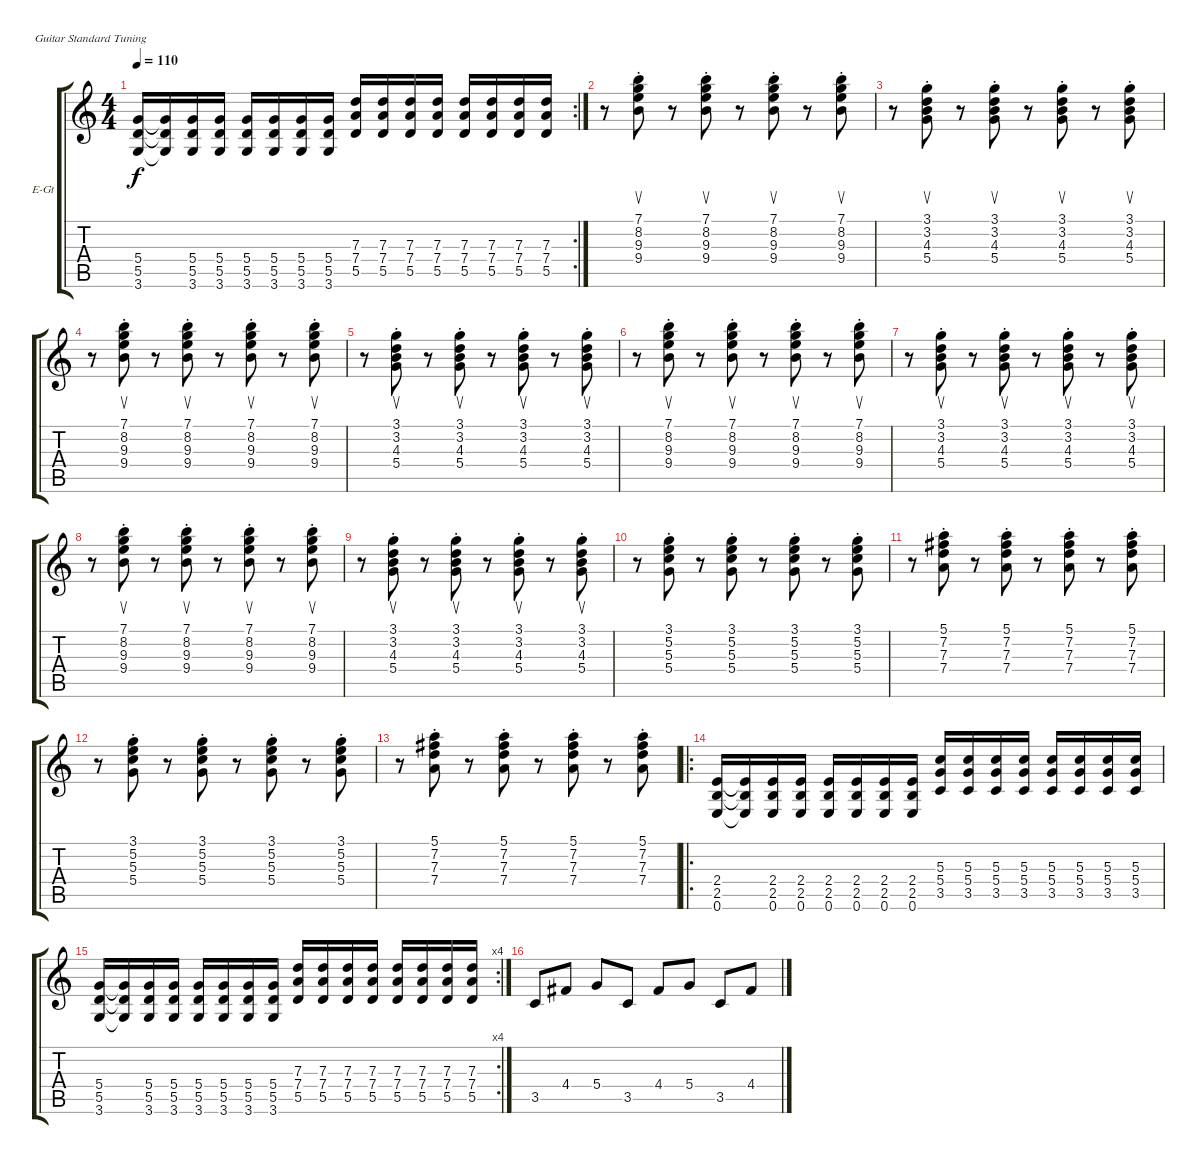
\defaultSystemsLayout 4
\bracketExtendMode groupsimilarinstruments
\firstSystemTrackNameOrientation horizontal
\otherSystemsTrackNameOrientation horizontal
\track ("Иван Алексеев(Noize MC)" "E-Gt") {instrument electricguitarclean}
\staff {score tabs}
\tuning (E4 B3 G3 D3 A2 E2)
\rc 2
\ts (4 4)
\tempo 110
\clef g2
\ks c
(5.4 5.5 3.6).16{dy f} (5.4{t} 5.5{t} 3.6{t}).16 (5.4 5.5 3.6).16 (5.4 5.5 3.6).16 (5.4 5.5 3.6).16 (5.4 5.5 3.6).16 (5.4 5.5 3.6).16 (5.4 5.5 3.6).16 (7.3 7.4 5.5).16 (7.3 7.4 5.5).16 (7.3 7.4 5.5).16 (7.3 7.4 5.5).16 (7.3 7.4 5.5).16 (7.3 7.4 5.5).16 (7.3 7.4 5.5).16 (7.3 7.4 5.5).16 |
r.8 (7.1 8.2 9.3{st} 9.4).8{su} r.8 (7.1 8.2 9.3{st} 9.4).8{su} r.8 (7.1 8.2 9.3{st} 9.4).8{su} r.8 (7.1 8.2 9.3{st} 9.4).8{su} |
r.8 (3.1 3.2 4.3{st} 5.4).8{su} r.8 (3.1 3.2 4.3{st} 5.4).8{su} r.8 (3.1 3.2 4.3{st} 5.4).8{su} r.8 (3.1 3.2 4.3{st} 5.4).8{su} |
r.8 (7.1 8.2 9.3{st} 9.4).8{su} r.8 (7.1 8.2 9.3{st} 9.4).8{su} r.8 (7.1 8.2 9.3{st} 9.4).8{su} r.8 (7.1 8.2 9.3{st} 9.4).8{su} |
r.8 (3.1 3.2 4.3{st} 5.4).8{su} r.8 (3.1 3.2 4.3{st} 5.4).8{su} r.8 (3.1 3.2 4.3{st} 5.4).8{su} r.8 (3.1 3.2 4.3{st} 5.4).8{su} |
r.8 (7.1 8.2 9.3{st} 9.4).8{su} r.8 (7.1 8.2 9.3{st} 9.4).8{su} r.8 (7.1 8.2 9.3{st} 9.4).8{su} r.8 (7.1 8.2 9.3{st} 9.4).8{su} |
r.8 (3.1 3.2 4.3{st} 5.4).8{su} r.8 (3.1 3.2 4.3{st} 5.4).8{su} r.8 (3.1 3.2 4.3{st} 5.4).8{su} r.8 (3.1 3.2 4.3{st} 5.4).8{su} |
r.8 (7.1 8.2 9.3{st} 9.4).8{su} r.8 (7.1 8.2 9.3{st} 9.4).8{su} r.8 (7.1 8.2 9.3{st} 9.4).8{su} r.8 (7.1 8.2 9.3{st} 9.4).8{su} |
r.8 (3.1 3.2 4.3{st} 5.4).8{su} r.8 (3.1 3.2 4.3{st} 5.4).8{su} r.8 (3.1 3.2 4.3{st} 5.4).8{su} r.8 (3.1 3.2 4.3{st} 5.4).8{su} |
r.8 (3.1 5.2{st} 5.3 5.4).8 r.8 (3.1 5.2{st} 5.3 5.4).8 r.8 (3.1 5.2{st} 5.3 5.4).8 r.8 (3.1 5.2{st} 5.3 5.4).8 |
r.8 (5.1 7.2{st} 7.3 7.4).8 r.8 (5.1 7.2{st} 7.3 7.4).8 r.8 (5.1 7.2{st} 7.3 7.4).8 r.8 (5.1 7.2{st} 7.3 7.4).8 |
r.8 (3.1 5.2{st} 5.3 5.4).8 r.8 (3.1 5.2{st} 5.3 5.4).8 r.8 (3.1 5.2{st} 5.3 5.4).8 r.8 (3.1 5.2{st} 5.3 5.4).8 |
r.8 (5.1 7.2{st} 7.3 7.4).8 r.8 (5.1 7.2{st} 7.3 7.4).8 r.8 (5.1 7.2{st} 7.3 7.4).8 r.8 (5.1 7.2{st} 7.3 7.4).8 |
\ro
(2.4 2.5 0.6).16 (2.4{t} 2.5{t} 0.6{t}).16 (2.4 2.5 0.6).16 (2.4 2.5 0.6).16 (2.4 2.5 0.6).16 (2.4 2.5 0.6).16 (2.4 2.5 0.6).16 (2.4 2.5 0.6).16 (5.3 5.4 3.5).16 (5.3 5.4 3.5).16 (5.3 5.4 3.5).16 (5.3 5.4 3.5).16 (5.3 5.4 3.5).16 (5.3 5.4 3.5).16 (5.3 5.4 3.5).16 (5.3 5.4 3.5).16 |
\rc 4
(5.4 5.5 3.6).16 (5.4{t} 5.5{t} 3.6{t}).16 (5.4 5.5 3.6).16 (5.4 5.5 3.6).16 (5.4 5.5 3.6).16 (5.4 5.5 3.6).16 (5.4 5.5 3.6).16 (5.4 5.5 3.6).16 (7.3 7.4 5.5).16 (7.3 7.4 5.5).16 (7.3 7.4 5.5).16 (7.3 7.4 5.5).16 (7.3 7.4 5.5).16 (7.3 7.4 5.5).16 (7.3 7.4 5.5).16 (7.3 7.4 5.5).16 |
3.5.8 4.4.8 5.4.8 3.5.8 4.4.8 5.4.8 3.5.8 4.4.8
